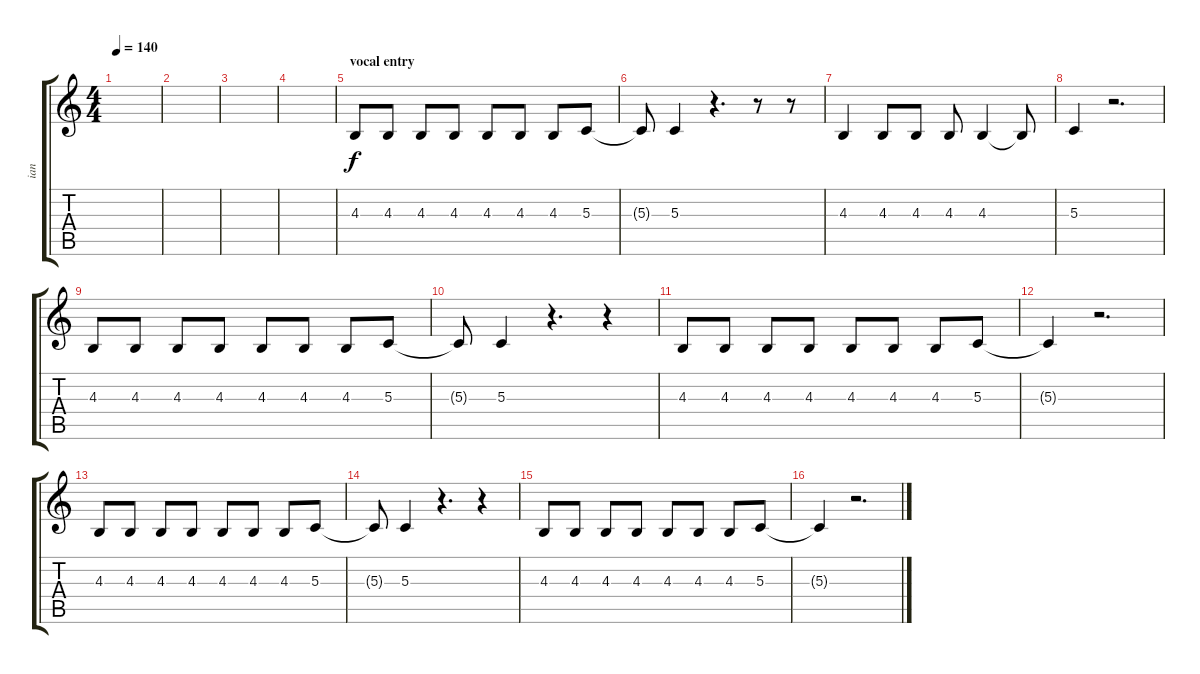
\track ("ian" "ian") {instrument lead2sawtooth}
\staff {score tabs}
\tuning (E4 B3 G3 D3 A2 E2) {hide}
\ts (4 4)
\tempo 140
\clef g2
\ks c
|
|
|
|
\section ("" "vocal entry")
4.3.8 4.3.8 4.3.8 4.3.8 4.3.8 4.3.8 4.3.8 5.3.8 |
5.3{t}.8 5.3.4 r.4{d} r.8 r.8 |
4.3.4 4.3.8 4.3.8 4.3.8 4.3.4 4.3{t}.8 |
5.3.4 r.2{d} |
4.3.8 4.3.8 4.3.8 4.3.8 4.3.8 4.3.8 4.3.8 5.3.8 |
5.3{t}.8 5.3.4 r.4{d} r.4 |
4.3.8 4.3.8 4.3.8 4.3.8 4.3.8 4.3.8 4.3.8 5.3.8 |
5.3{t}.4 r.2{d} |
4.3.8 4.3.8 4.3.8 4.3.8 4.3.8 4.3.8 4.3.8 5.3.8 |
5.3{t}.8 5.3.4 r.4{d} r.4 |
4.3.8 4.3.8 4.3.8 4.3.8 4.3.8 4.3.8 4.3.8 5.3.8 |
5.3{t}.4 r.2{d}
